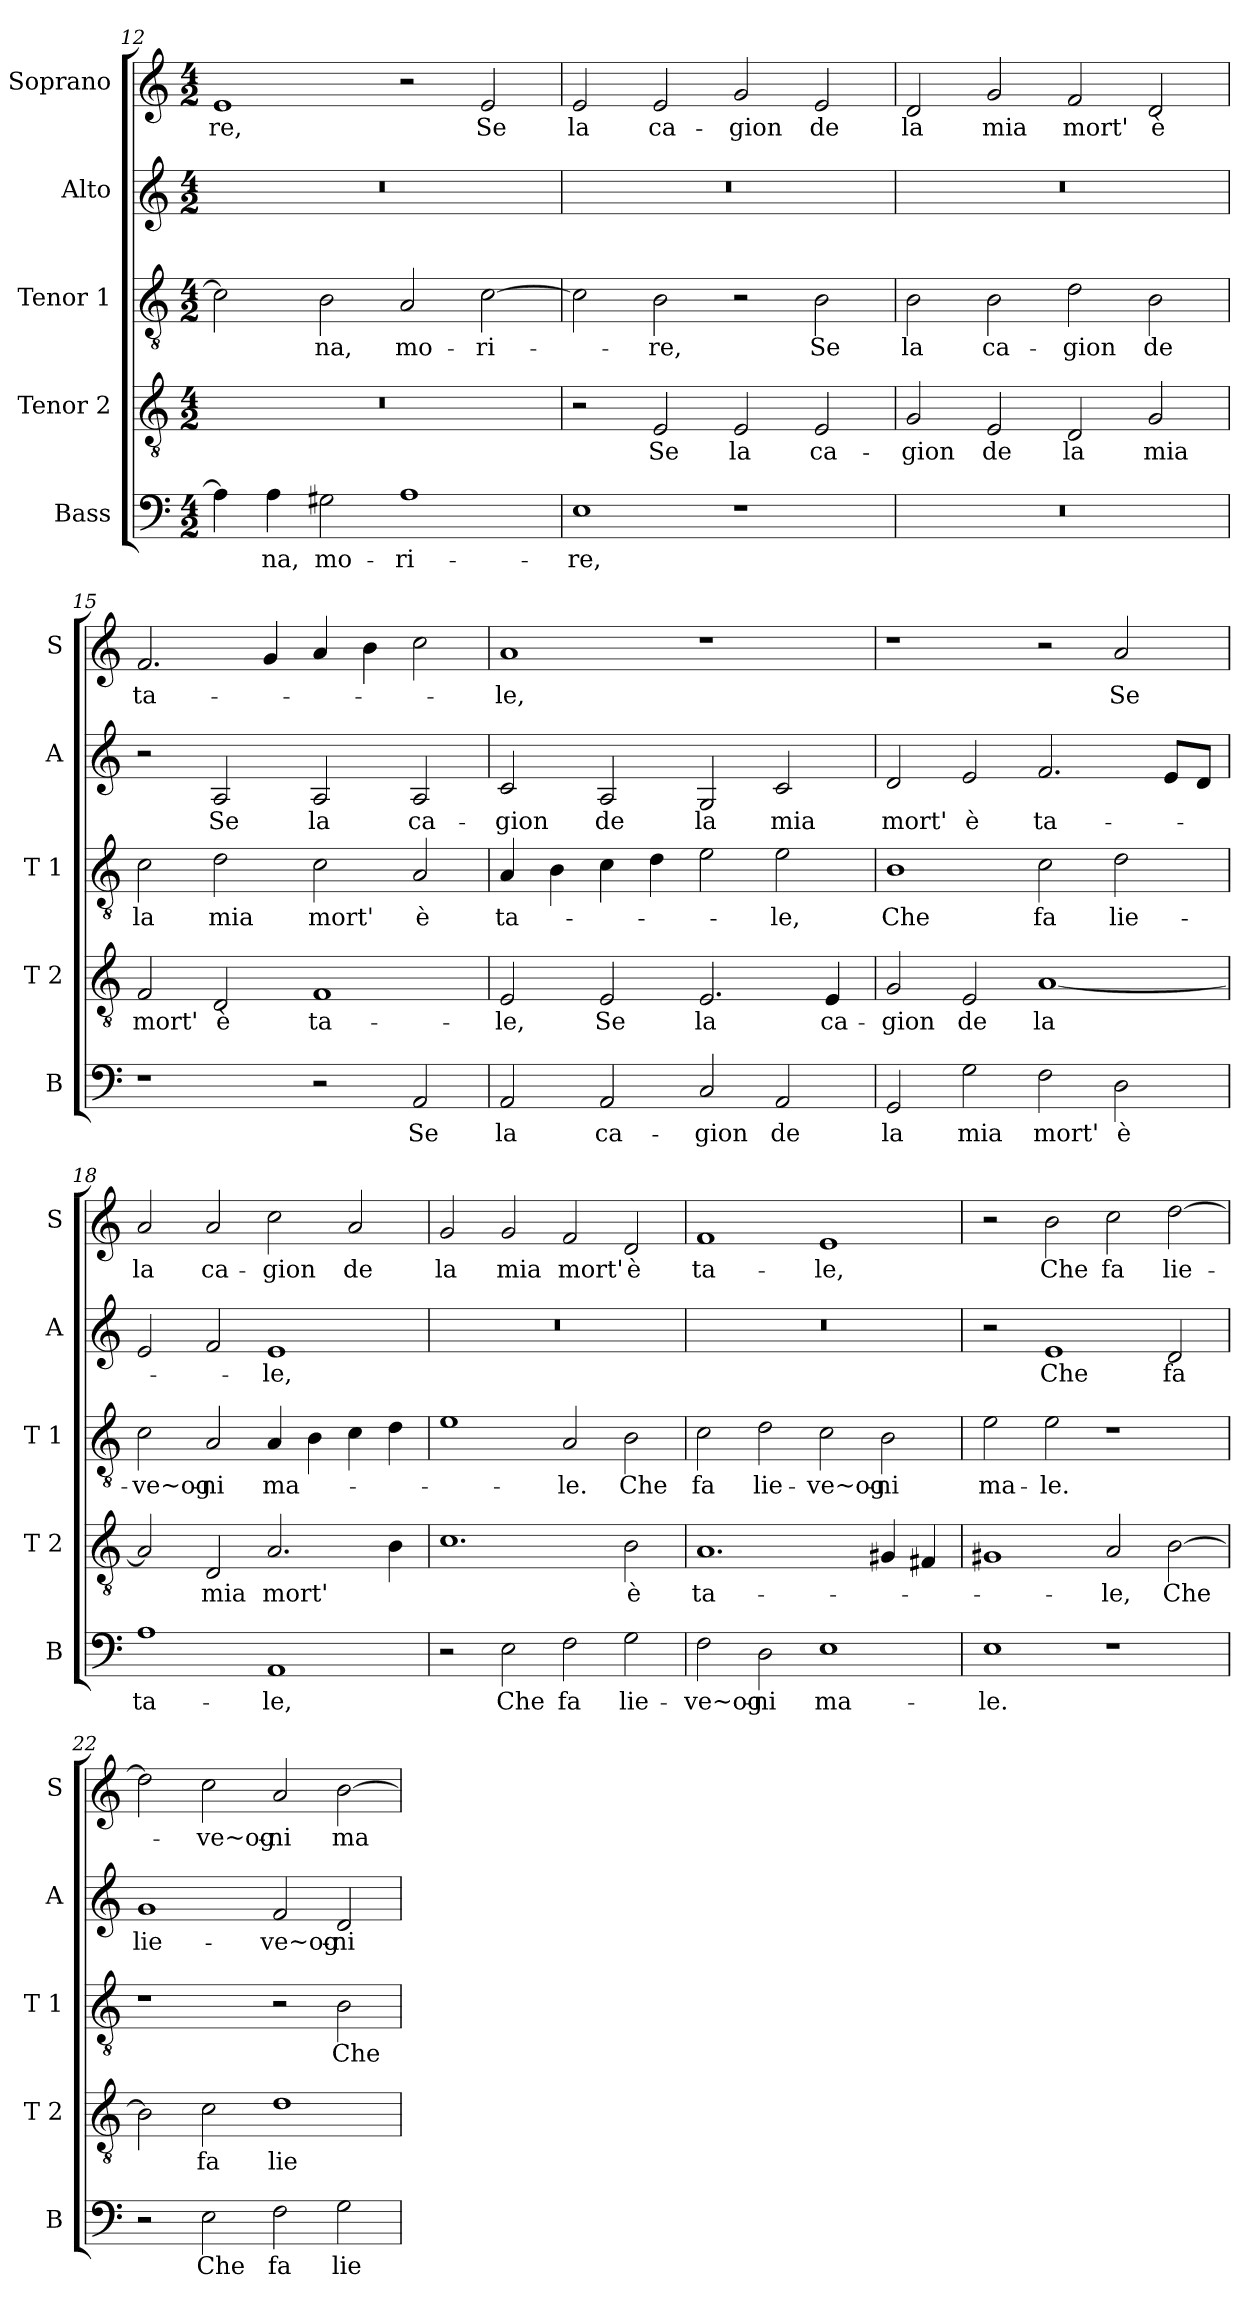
**kern	**text	**kern	**text	**kern	**text	**kern	**text	**kern	**text
*part5	*part5	*part4	*part4	*part3	*part3	*part2	*part2	*part1	*part1
*staff5	*staff5	*staff4	*staff4	*staff3	*staff3	*staff2	*staff2	*staff1	*staff1
*I"Bass	*	*I"Tenor 2	*	*I"Tenor 1	*	*I"Alto	*	*I"Soprano	*
*I'B	*	*I'T 2	*	*I'T 1	*	*I'A	*	*I'S	*
*clefF4	*	*clefGv2	*	*clefGv2	*	*clefG2	*	*clefG2	*
*k[]	*	*k[]	*	*k[]	*	*k[]	*	*k[]	*
*C:	*	*C:	*	*C:	*	*C:	*	*C:	*
*M4/2	*	*M4/2	*	*M4/2	*	*M4/2	*	*M4/2	*
=12	=12	=12	=12	=12	=12	=12	=12	=12	=12
!	!	!	!	!	!	!	!	!	!LO:LY:b
4A\]	.	0r	.	2c\]	.	0r	.	1e	-re,
!	!LO:LY:b	!	!	!	!	!	!	!	!
4A\	-na,	.	.	.	.	.	.	.	.
!	!LO:LY:b	!	!	!	!LO:LY:b	!	!	!	!
2G#X\	mo-	.	.	2B\	-na,	.	.	.	.
!	!LO:LY:b	!	!	!	!LO:LY:b	!	!	!	!
1A	-ri-	.	.	2A/	mo-	.	.	2r	.
!	!	!	!	!	!LO:LY:b	!	!	!	!LO:LY:b
.	.	.	.	[2c\	-ri-	.	.	2e/	Se
=13	=13	=13	=13	=13	=13	=13	=13	=13	=13
!	!LO:LY:b	!	!	!	!	!	!	!	!LO:LY:b
1E	-re,	2r	.	2c\]	.	0r	.	2e/	la
!	!	!	!LO:LY:b	!	!LO:LY:b	!	!	!	!LO:LY:b
.	.	2E/	Se	2B\	-re,	.	.	2e/	ca-
!	!	!	!LO:LY:b	!	!	!	!	!	!LO:LY:b
1r	.	2E/	la	2r	.	.	.	2g/	-gion
!	!	!	!LO:LY:b	!	!LO:LY:b	!	!	!	!LO:LY:b
.	.	2E/	ca-	2B\	Se	.	.	2e/	de
!!LO:LB:g=z
=14	=14	=14	=14	=14	=14	=14	=14	=14	=14
!	!	!	!LO:LY:b	!	!LO:LY:b	!	!	!	!LO:LY:b
0r	.	2G/	-gion	2B\	la	0r	.	2d/	la
!	!	!	!LO:LY:b	!	!LO:LY:b	!	!	!	!LO:LY:b
.	.	2E/	de	2B\	ca-	.	.	2g/	mia
!	!	!	!LO:LY:b	!	!LO:LY:b	!	!	!	!LO:LY:b
.	.	2D/	la	2d\	-gion	.	.	2f/	mort'
!	!	!	!LO:LY:b	!	!LO:LY:b	!	!	!	!LO:LY:b
.	.	2G/	mia	2B\	de	.	.	2d/	è
=15	=15	=15	=15	=15	=15	=15	=15	=15	=15
!	!	!	!LO:LY:b	!	!LO:LY:b	!	!	!	!LO:LY:b
1r	.	2F/	mort'	2c\	la	2r	.	2.f/	ta-
!	!	!	!LO:LY:b	!	!LO:LY:b	!	!LO:LY:b	!	!
.	.	2D/	è	2d\	mia	2A/	Se	.	.
.	.	.	.	.	.	.	.	4g/	.
!	!	!	!LO:LY:b	!	!LO:LY:b	!	!LO:LY:b	!	!
2r	.	1F	ta-	2c\	mort'	2A/	la	4a/	.
.	.	.	.	.	.	.	.	4b\	.
!	!LO:LY:b	!	!	!	!LO:LY:b	!	!LO:LY:b	!	!
2AA/	Se	.	.	2A/	è	2A/	ca-	2cc\	.
=16	=16	=16	=16	=16	=16	=16	=16	=16	=16
!	!LO:LY:b	!	!LO:LY:b	!	!LO:LY:b	!	!LO:LY:b	!	!LO:LY:b
2AA/	la	2E/	-le,	4A/	ta-	2c/	-gion	1a	-le,
.	.	.	.	4B\	.	.	.	.	.
!	!LO:LY:b	!	!LO:LY:b	!	!	!	!LO:LY:b	!	!
2AA/	ca-	2E/	Se	4c\	.	2A/	de	.	.
.	.	.	.	4d\	.	.	.	.	.
!	!LO:LY:b	!	!LO:LY:b	!	!	!	!LO:LY:b	!	!
2C/	-gion	2.E/	la	2e\	.	2G/	la	1r	.
!	!LO:LY:b	!	!	!	!LO:LY:b	!	!LO:LY:b	!	!
2AA/	de	.	.	2e\	-le,	2c/	mia	.	.
!	!	!	!LO:LY:b	!	!	!	!	!	!
.	.	4E/	ca-	.	.	.	.	.	.
=17	=17	=17	=17	=17	=17	=17	=17	=17	=17
!	!LO:LY:b	!	!LO:LY:b	!	!LO:LY:b	!	!LO:LY:b	!	!
2GG/	la	2G/	-gion	1B	Che	2d/	mort'	1r	.
!	!LO:LY:b	!	!LO:LY:b	!	!	!	!LO:LY:b	!	!
2G\	mia	2E/	de	.	.	2e/	è	.	.
!	!LO:LY:b	!	!LO:LY:b	!	!LO:LY:b	!	!LO:LY:b	!	!
2F\	mort'	[1A	la	2c\	fa	2.f/	ta-	2r	.
!	!LO:LY:b	!	!	!	!LO:LY:b	!	!	!	!LO:LY:b
2D\	è	.	.	2d\	lie-	.	.	2a/	Se
.	.	.	.	.	.	8e/L	.	.	.
.	.	.	.	.	.	8d/J	.	.	.
!!LO:LB:g=z
=18	=18	=18	=18	=18	=18	=18	=18	=18	=18
!	!LO:LY:b	!	!	!	!LO:LY:b	!	!	!	!LO:LY:b
1A	ta-	2A/]	.	2c\	-ve~og-	2e/	.	2a/	la
!	!	!	!LO:LY:b	!	!LO:LY:b	!	!	!	!LO:LY:b
.	.	2D/	mia	2A/	-ni	2f/	.	2a/	ca-
!	!LO:LY:b	!	!LO:LY:b	!	!LO:LY:b	!	!LO:LY:b	!	!LO:LY:b
1AA	-le,	2.A/	mort'	4A/	ma-	1e	-le,	2cc\	-gion
.	.	.	.	4B\	.	.	.	.	.
!	!	!	!	!	!	!	!	!	!LO:LY:b
.	.	.	.	4c\	.	.	.	2a/	de
.	.	4B\	.	4d\	.	.	.	.	.
=19	=19	=19	=19	=19	=19	=19	=19	=19	=19
!	!	!	!	!	!	!	!	!	!LO:LY:b
2r	.	1.c	.	1e	.	0r	.	2g/	la
!	!LO:LY:b	!	!	!	!	!	!	!	!LO:LY:b
2E\	Che	.	.	.	.	.	.	2g/	mia
!	!LO:LY:b	!	!	!	!LO:LY:b	!	!	!	!LO:LY:b
2F\	fa	.	.	2A/	-le.	.	.	2f/	mort'
!	!LO:LY:b	!	!LO:LY:b	!	!LO:LY:b	!	!	!	!LO:LY:b
2G\	lie-	2B\	è	2B\	Che	.	.	2d/	è
=20	=20	=20	=20	=20	=20	=20	=20	=20	=20
!	!LO:LY:b	!	!LO:LY:b	!	!LO:LY:b	!	!	!	!LO:LY:b
2F\	-ve~og-	1.A	ta-	2c\	fa	0r	.	1f	ta-
!	!LO:LY:b	!	!	!	!LO:LY:b	!	!	!	!
2D\	-ni	.	.	2d\	lie-	.	.	.	.
!	!LO:LY:b	!	!	!	!LO:LY:b	!	!	!	!LO:LY:b
1E	ma-	.	.	2c\	-ve~og-	.	.	1e	-le,
!	!	!	!	!	!LO:LY:b	!	!	!	!
.	.	4G#X/	.	2B\	-ni	.	.	.	.
.	.	4F#X/	.	.	.	.	.	.	.
=21	=21	=21	=21	=21	=21	=21	=21	=21	=21
!	!LO:LY:b	!	!	!	!LO:LY:b	!	!	!	!
1E	-le.	1G#X	.	2e\	ma-	2r	.	2r	.
!	!	!	!	!	!LO:LY:b	!	!LO:LY:b	!	!LO:LY:b
.	.	.	.	2e\	-le.	1e	Che	2b\	Che
!	!	!	!LO:LY:b	!	!	!	!	!	!LO:LY:b
1r	.	2A/	-le,	1r	.	.	.	2cc\	fa
!	!	!	!LO:LY:b	!	!	!	!LO:LY:b	!	!LO:LY:b
.	.	[2B\	Che	.	.	2d/	fa	[2dd\	lie-
!!LO:PB:g=z
=22	=22	=22	=22	=22	=22	=22	=22	=22	=22
!	!	!	!	!	!	!	!LO:LY:b	!	!
2r	.	2B\]	.	1r	.	1g	lie-	2dd\]	.
!	!LO:LY:b	!	!LO:LY:b	!	!	!	!	!	!LO:LY:b
2E\	Che	2c\	fa	.	.	.	.	2cc\	-ve~og-
!	!LO:LY:b	!	!LO:LY:b	!	!	!	!LO:LY:b	!	!LO:LY:b
2F\	fa	1d	lie-	2r	.	2f/	-ve~og-	2a/	-ni
!	!LO:LY:b	!	!	!	!LO:LY:b	!	!LO:LY:b	!	!LO:LY:b
2G\	lie-	.	.	2B\	Che	2d/	-ni	[2b\	ma-
=	=	=	=	=	=	=	=	=	=
*-	*-	*-	*-	*-	*-	*-	*-	*-	*-
